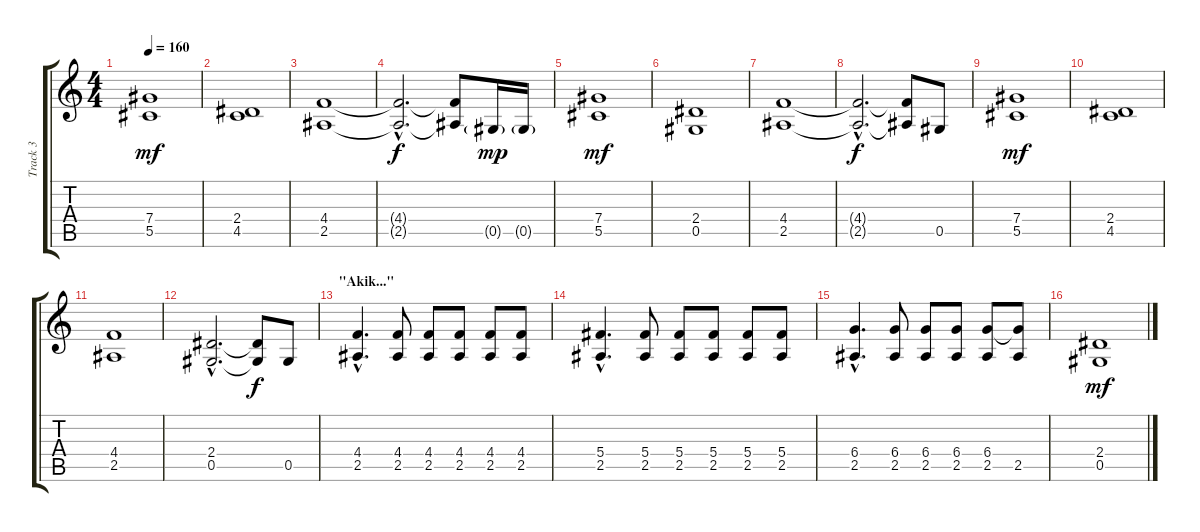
\track ("Track 3" "Track 3") {instrument distortionguitar}
\staff {score tabs}
\tuning (Eb4 Bb3 Gb3 Db3 Ab2 Eb2) {hide}
\ts (4 4)
\tempo 160
\clef g2
\ks c
(7.4 5.5).1{dy mf} |
(2.4 4.5).1 |
(4.4 2.5).1 |
(4.4{hac t} 2.5{hac t}).2{d dy f} (4.4{t} 2.5{t}).8 0.5{g}.16{dy mp} 0.5{g}.16 |
(7.4 5.5).1{dy mf} |
(2.4 0.5).1 |
(4.4 2.5).1 |
(4.4{hac t} 2.5{hac t}).2{d dy f} (4.4{t} 2.5{t}).8 0.5.8 |
(7.4 5.5).1{dy mf} |
(2.4 4.5).1 |
(4.4 2.5).1 |
(2.4{hac} 0.5{hac}).2{d} (2.4{t} 0.5{t}).8{dy f} 0.5.8 |
\section ("" "\"Akik...\"")
(4.4{hac} 2.5{hac}).4{d} (4.4 2.5).8 (4.4 2.5).8 (4.4 2.5).8 (4.4 2.5).8 (4.4 2.5).8 |
(5.4{hac} 2.5{hac}).4{d} (5.4 2.5).8 (5.4 2.5).8 (5.4 2.5).8 (5.4 2.5).8 (5.4 2.5).8 |
(6.4{hac} 2.5{hac}).4{d} (6.4 2.5).8 (6.4 2.5).8 (6.4 2.5).8 (6.4 2.5).8 (6.4{t} 2.5).8 |
(2.4 0.5).1{dy mf}
